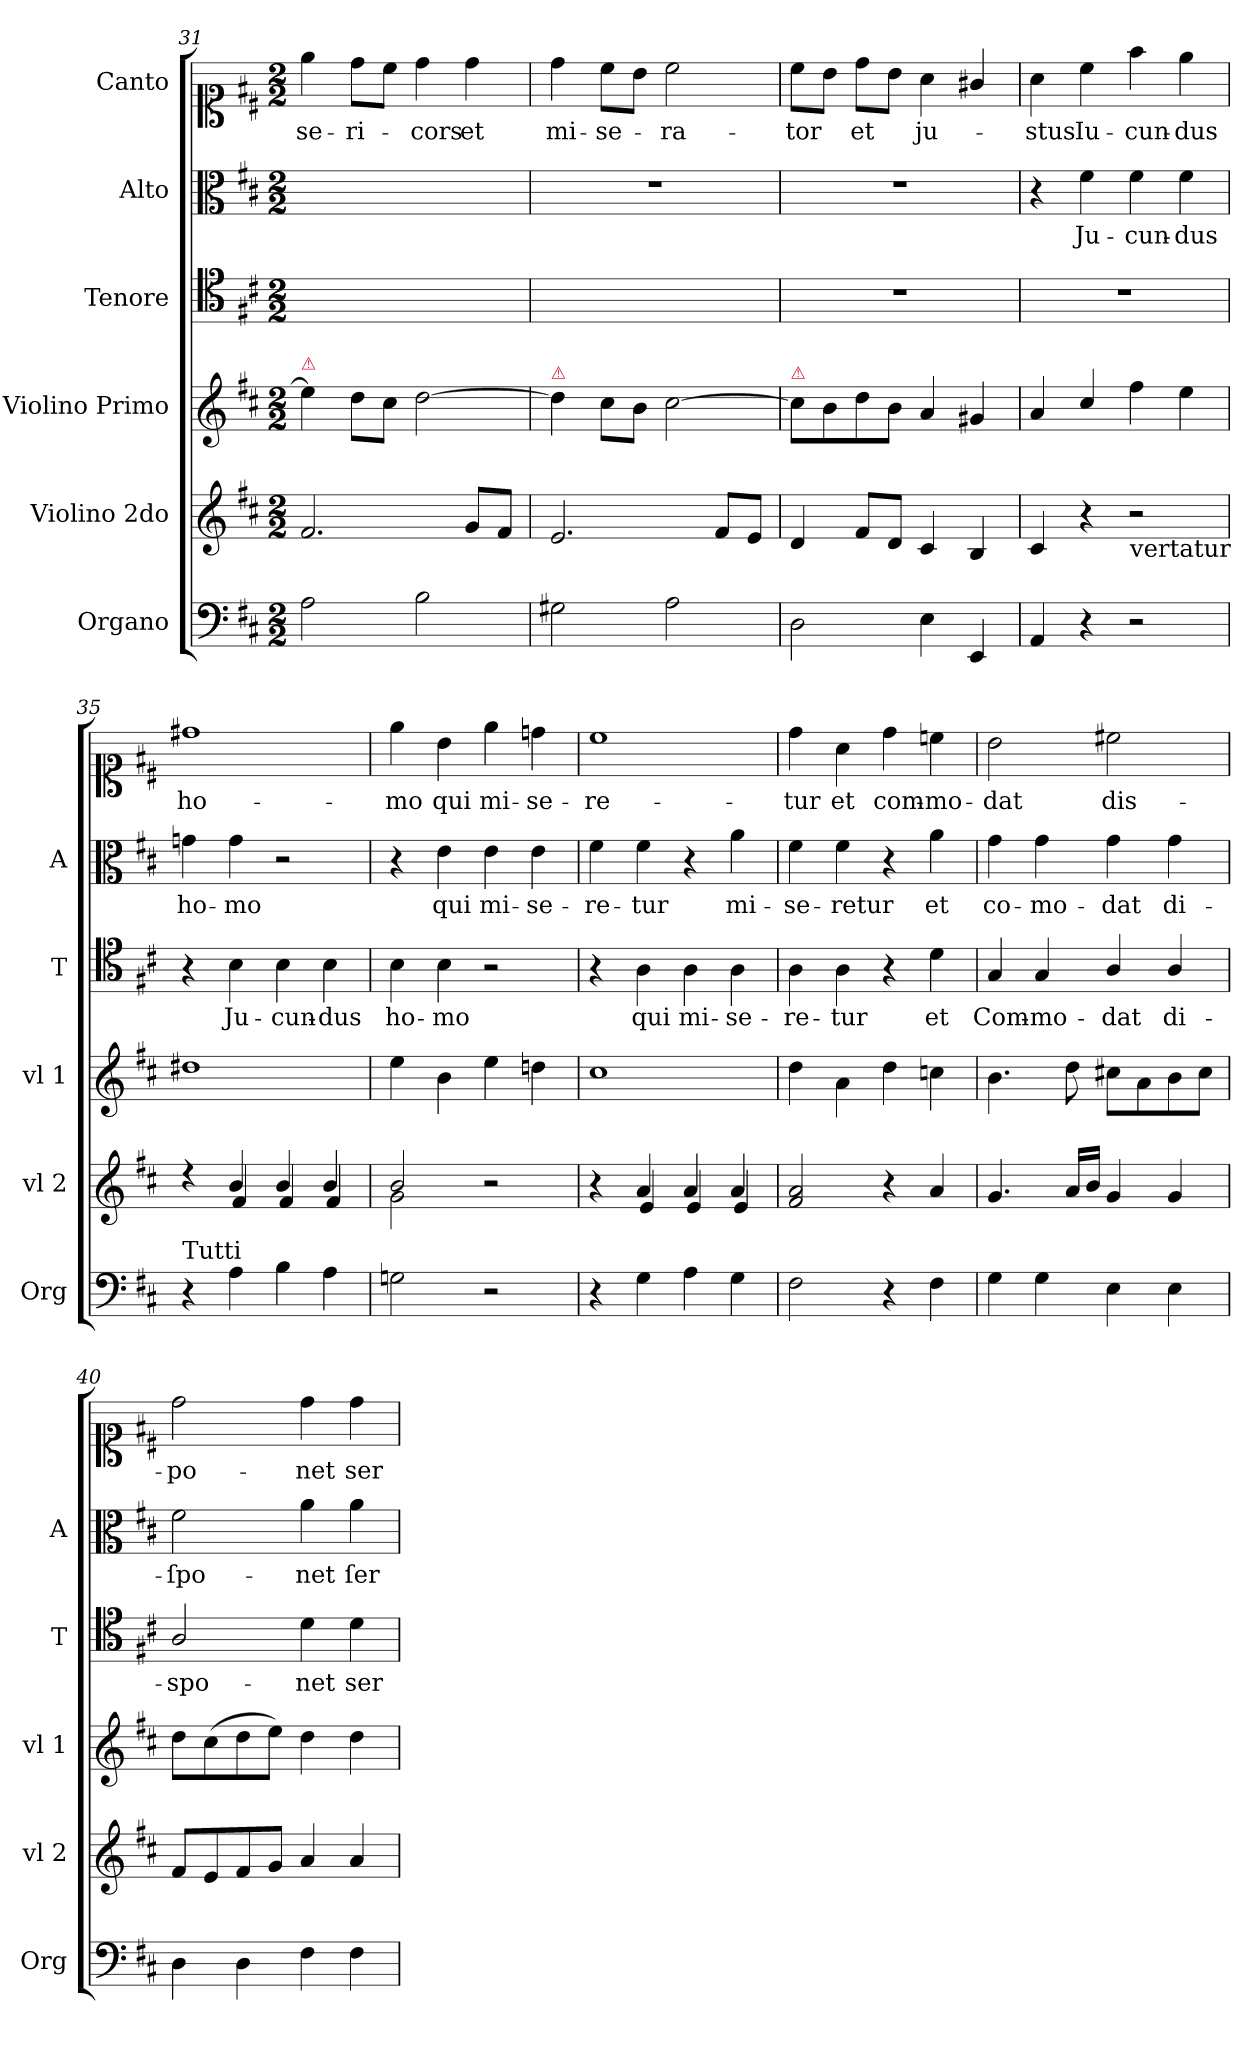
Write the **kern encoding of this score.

**kern	**kern	**kern	**dynam	**kern	**text	**kern	**text	**kern	**text
*part6	*part5	*part4	*part4	*part3	*part3	*part2	*part2	*part1	*part1
*staff6	*staff5	*staff4	*staff4	*staff3	*staff3	*staff2	*staff2	*staff1	*staff1
*I"Organo	*I"Violino 2do	*I"Violino Primo	*	*I"Tenore	*	*I"Alto	*	*I"Canto	*
*I'Org	*I'vl 2	*I'vl 1	*	*I'T	*	*I'A	*	*	*
*clefF4	*clefG2	*clefG2	*	*clefC4	*	*clefC3	*	*clefC1	*
*k[f#c#]	*k[f#c#]	*k[f#c#]	*	*k[f#c#]	*	*k[f#c#]	*	*k[f#c#]	*
*D:	*D:	*D:	*	*D:	*	*D:	*	*D:	*
*M2/2	*M2/2	*M2/2	*	*M2/2	*	*M2/2	*	*M2/2	*
=31	=31	=31	=31	=31	=31	=31	=31	=31	=31
!	!	!LO:TX:a:color=crimson:t=⚠	!	!	!	!	!	!	!
2A\	2.f#/	4ee\]	.	1ryy	.	1ryy	.	4ee\	-se-
.	.	8dd\L	.	.	.	.	.	8dd\L	-ri-
.	.	8cc#\J	.	.	.	.	.	8cc#\J	.
2B\	.	[2dd\	.	.	.	.	.	4dd\	-cors
.	8g/L	.	.	.	.	.	.	4dd\	et
.	8f#/J	.	.	.	.	.	.	.	.
=32	=32	=32	=32	=32	=32	=32	=32	=32	=32
!	!	!LO:TX:a:color=crimson:t=⚠	!	!	!	!	!	!	!
2G#X\	2.e/	4dd\]	.	1ryy	.	1r	.	4dd\	mi-
.	.	8cc#\L	.	.	.	.	.	8cc#\L	-se-
.	.	8b\J	.	.	.	.	.	8b\J	.
2A\	.	[2cc#\	.	.	.	.	.	2cc#\	-ra-
.	8f#/L	.	.	.	.	.	.	.	.
.	8e/J	.	.	.	.	.	.	.	.
=33	=33	=33	=33	=33	=33	=33	=33	=33	=33
!	!	!LO:TX:a:color=crimson:t=⚠	!	!	!	!	!	!	!
2D\	4d/	8cc#\L]	.	1r	.	1r	.	8cc#\L	-tor
.	.	8b\	.	.	.	.	.	8b\J	.
.	8f#/L	8dd\	.	.	.	.	.	8dd\L	et
.	8d/J	8b\J	.	.	.	.	.	8b\J	.
4E\	4c#/	4a/	.	.	.	.	.	4a\	ju-
4EE/	4B/	4g#X/	.	.	.	.	.	4g#X/	.
=34	=34	=34	=34	=34	=34	=34	=34	=34	=34
4AA/	4c#/	4a/	.	1r	.	4r	.	4a\	-stus
4r	4r	4cc#/	for	.	.	4f#\	Ju-	4cc#\	Iu-
!	!LO:TX:b:t=vertatur	!	!	!	!	!	!	!	!
2r	2r	4ff#\	.	.	.	4f#\	-cun-	4ff#\	-cun-
.	.	4ee\	.	.	.	4f#\	-dus	4ee\	-dus
=35	=35	=35	=35	=35	=35	=35	=35	=35	=35
*	*^	*	*	*	*	*	*	*	*
!LO:TX:a:t=Tutti	!	!	!	!	!	!	!	!	!	!
4r	4rdd	4rcyy	1dd#X	.	4r	.	4gn\	ho-	1dd#X	ho-
4A\	4b/	4f#/	.	.	4B\	Ju-	4g\	-mo	.	.
4B\	4b/	4f#/	.	.	4B\	-cun-	2r	.	.	.
4A\	4b/	4f#/	.	.	4B\	-dus	.	.	.	.
=36	=36	=36	=36	=36	=36	=36	=36	=36	=36	=36
2Gn\	2b/	2g\	4ee\	.	4B\	ho-	4r	.	4ee\	-mo
.	.	.	4b\	.	4B\	-mo	4e\	qui	4b\	qui
2r	2r	2rcyy	4ee\	.	2r	.	4e\	mi-	4ee\	mi-
.	.	.	4ddn\	.	.	.	4e\	-se-	4ddn\	-se-
=37	=37	=37	=37	=37	=37	=37	=37	=37	=37	=37
4r	4r	4rcyy	1cc#	.	4r	.	4f#\	-re-	1cc#	-re-
4G\	4a/	4e/	.	.	4A\	qui	4f#\	-tur	.	.
4A\	4a/	4e/	.	.	4A\	mi-	4r	.	.	.
4G\	4a/	4e/	.	.	4A\	-se-	4a\	mi-	.	.
*	*v	*v	*	*	*	*	*	*	*	*
=38	=38	=38	=38	=38	=38	=38	=38	=38	=38
2F#\	2f#/ 2a/	4dd\	.	4A\	-re-	4f#\	-se-	4dd\	-tur
.	.	4a\	.	4A\	-tur	4f#\	-retur	4a\	et
4r	4r	4dd\	.	4r	.	4r	.	4dd\	com-
4F#\	4a/	4ccn\	.	4d\	et	4a\	et	4ccn\	-mo-
=39	=39	=39	=39	=39	=39	=39	=39	=39	=39
4G\	4.g/	4.b\	.	4G/	Com-	4g\	co-	2b\	-dat
4G\	.	.	.	4G/	-mo-	4g\	-mo-	.	.
.	16a/LL	8dd\	.	.	.	.	.	.	.
.	16b/JJ	.	.	.	.	.	.	.	.
4E\	4g/	8cc#X\L	.	4A/	-dat	4g\	-dat	2cc#X\	dis-
.	.	8a\	.	.	.	.	.	.	.
4E\	4g/	8b\	.	4A/	di-	4g\	di-	.	.
.	.	8cc#\J	.	.	.	.	.	.	.
=40	=40	=40	=40	=40	=40	=40	=40	=40	=40
4D\	8f#/L	8dd\L	.	2A/	-spo-	2f#\	-ſpo-	2dd\	-po-
.	8e/	(8cc#\	.	.	.	.	.	.	.
4D\	8f#/	8dd\	.	.	.	.	.	.	.
.	8g/J	8ee\J)	.	.	.	.	.	.	.
4F#\	4a/	4dd\	.	4d\	-net	4a\	-net	4dd\	-net
4F#\	4a/	4dd\	.	4d\	ser-	4a\	ſer-	4dd\	ser-
=	=	=	=	=	=	=	=	=	=
*-	*-	*-	*-	*-	*-	*-	*-	*-	*-
